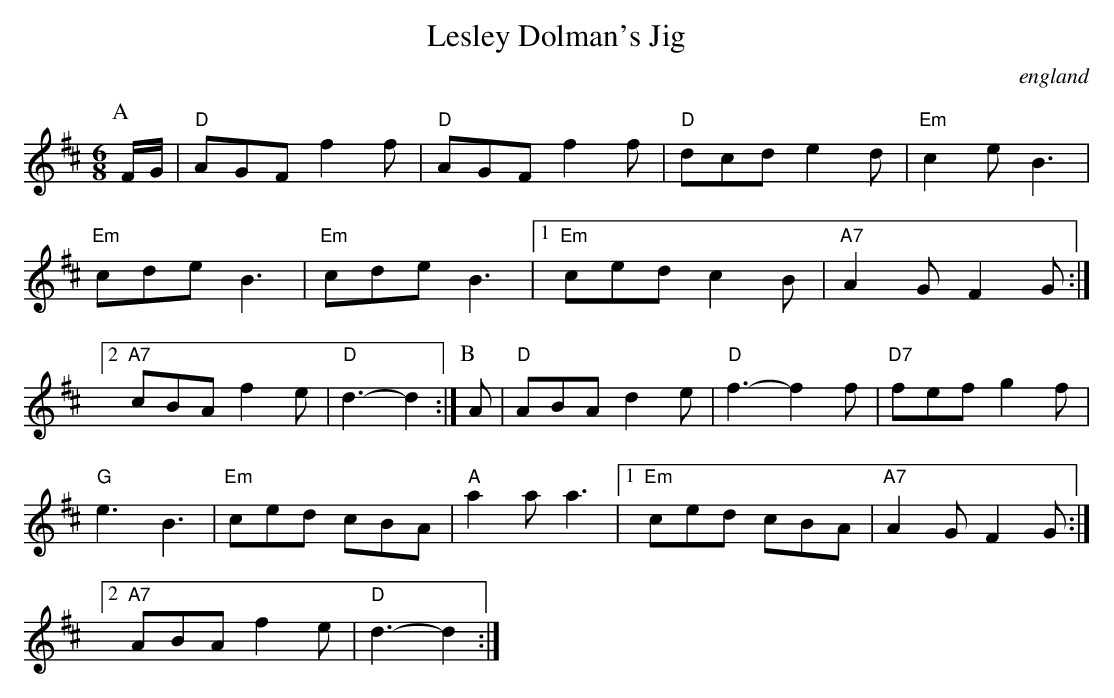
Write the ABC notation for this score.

X:1
T:Lesley Dolman's Jig
O:england
M:6/8
K:D
P:A
F/2G/2|"D"AGF f2f|"D"AGF f2f|"D"dcd e2d|"Em"c2e B3|
"Em"cde B3|"Em"cde B3| [1"Em"ced c2B|"A7"A2G F2G:|
[2"A7"cBA f2e|"D"d3 -d2:|\
P:B
A|"D"ABA d2e|"D"f3 -f2f|"D7"fef g2f|
"G"e3 B3|"Em"ced cBA|"A"a2a a3| [1"Em"ced cBA|"A7"A2G F2G:|
[2"A7"ABA f2e|"D"d3 -d2:|
